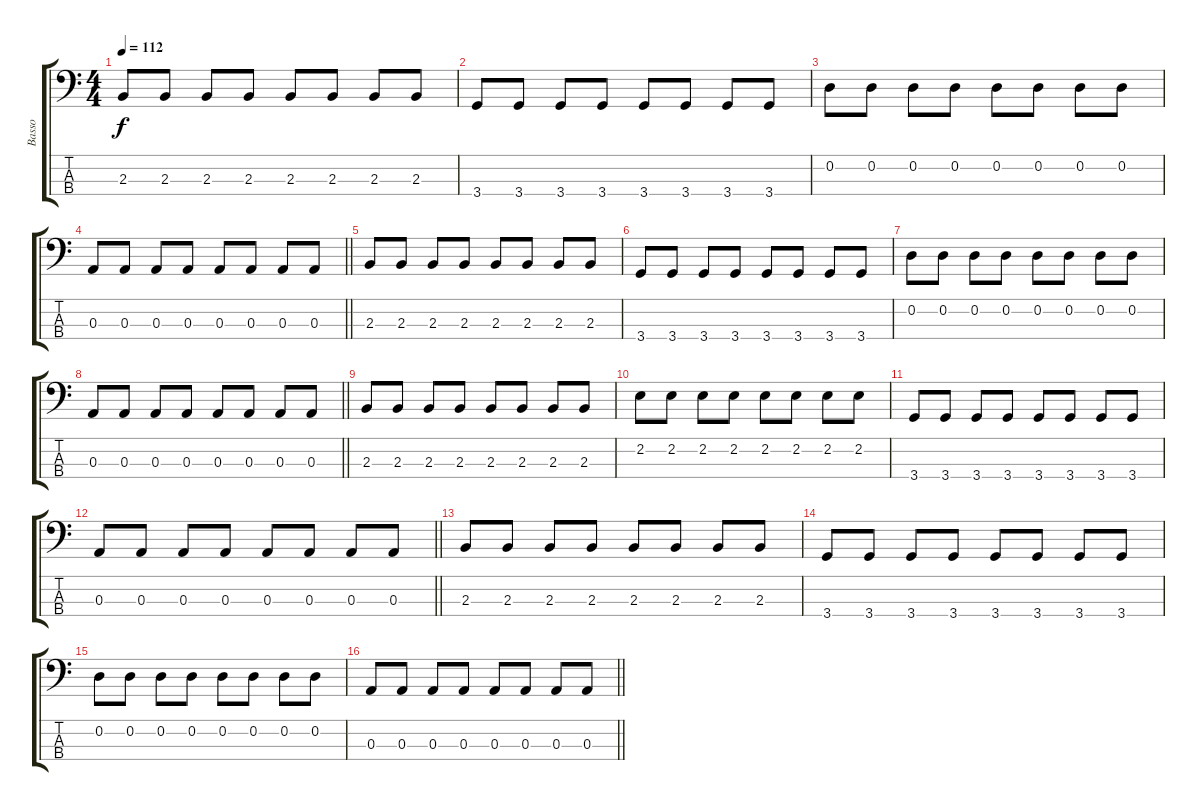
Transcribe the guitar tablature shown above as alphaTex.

\track ("Basso" "Basso") {instrument electricbassfinger}
\staff {score tabs}
\tuning (G2 D2 A1 E1) {hide}
\ts (4 4)
\tempo 112
\clef f4
\ks c
2.3.8{dy f} 2.3.8 2.3.8 2.3.8 2.3.8 2.3.8 2.3.8 2.3.8 |
3.4.8 3.4.8 3.4.8 3.4.8 3.4.8 3.4.8 3.4.8 3.4.8 |
0.2.8 0.2.8 0.2.8 0.2.8 0.2.8 0.2.8 0.2.8 0.2.8 |
\barLineRight lightlight
0.3.8 0.3.8 0.3.8 0.3.8 0.3.8 0.3.8 0.3.8 0.3.8 |
2.3.8 2.3.8 2.3.8 2.3.8 2.3.8 2.3.8 2.3.8 2.3.8 |
3.4.8 3.4.8 3.4.8 3.4.8 3.4.8 3.4.8 3.4.8 3.4.8 |
0.2.8 0.2.8 0.2.8 0.2.8 0.2.8 0.2.8 0.2.8 0.2.8 |
\barLineRight lightlight
0.3.8 0.3.8 0.3.8 0.3.8 0.3.8 0.3.8 0.3.8 0.3.8 |
2.3.8 2.3.8 2.3.8 2.3.8 2.3.8 2.3.8 2.3.8 2.3.8 |
2.2.8 2.2.8 2.2.8 2.2.8 2.2.8 2.2.8 2.2.8 2.2.8 |
3.4.8 3.4.8 3.4.8 3.4.8 3.4.8 3.4.8 3.4.8 3.4.8 |
\barLineRight lightlight
0.3.8 0.3.8 0.3.8 0.3.8 0.3.8 0.3.8 0.3.8 0.3.8 |
2.3.8 2.3.8 2.3.8 2.3.8 2.3.8 2.3.8 2.3.8 2.3.8 |
3.4.8 3.4.8 3.4.8 3.4.8 3.4.8 3.4.8 3.4.8 3.4.8 |
0.2.8 0.2.8 0.2.8 0.2.8 0.2.8 0.2.8 0.2.8 0.2.8 |
\barLineRight lightlight
0.3.8 0.3.8 0.3.8 0.3.8 0.3.8 0.3.8 0.3.8 0.3.8
